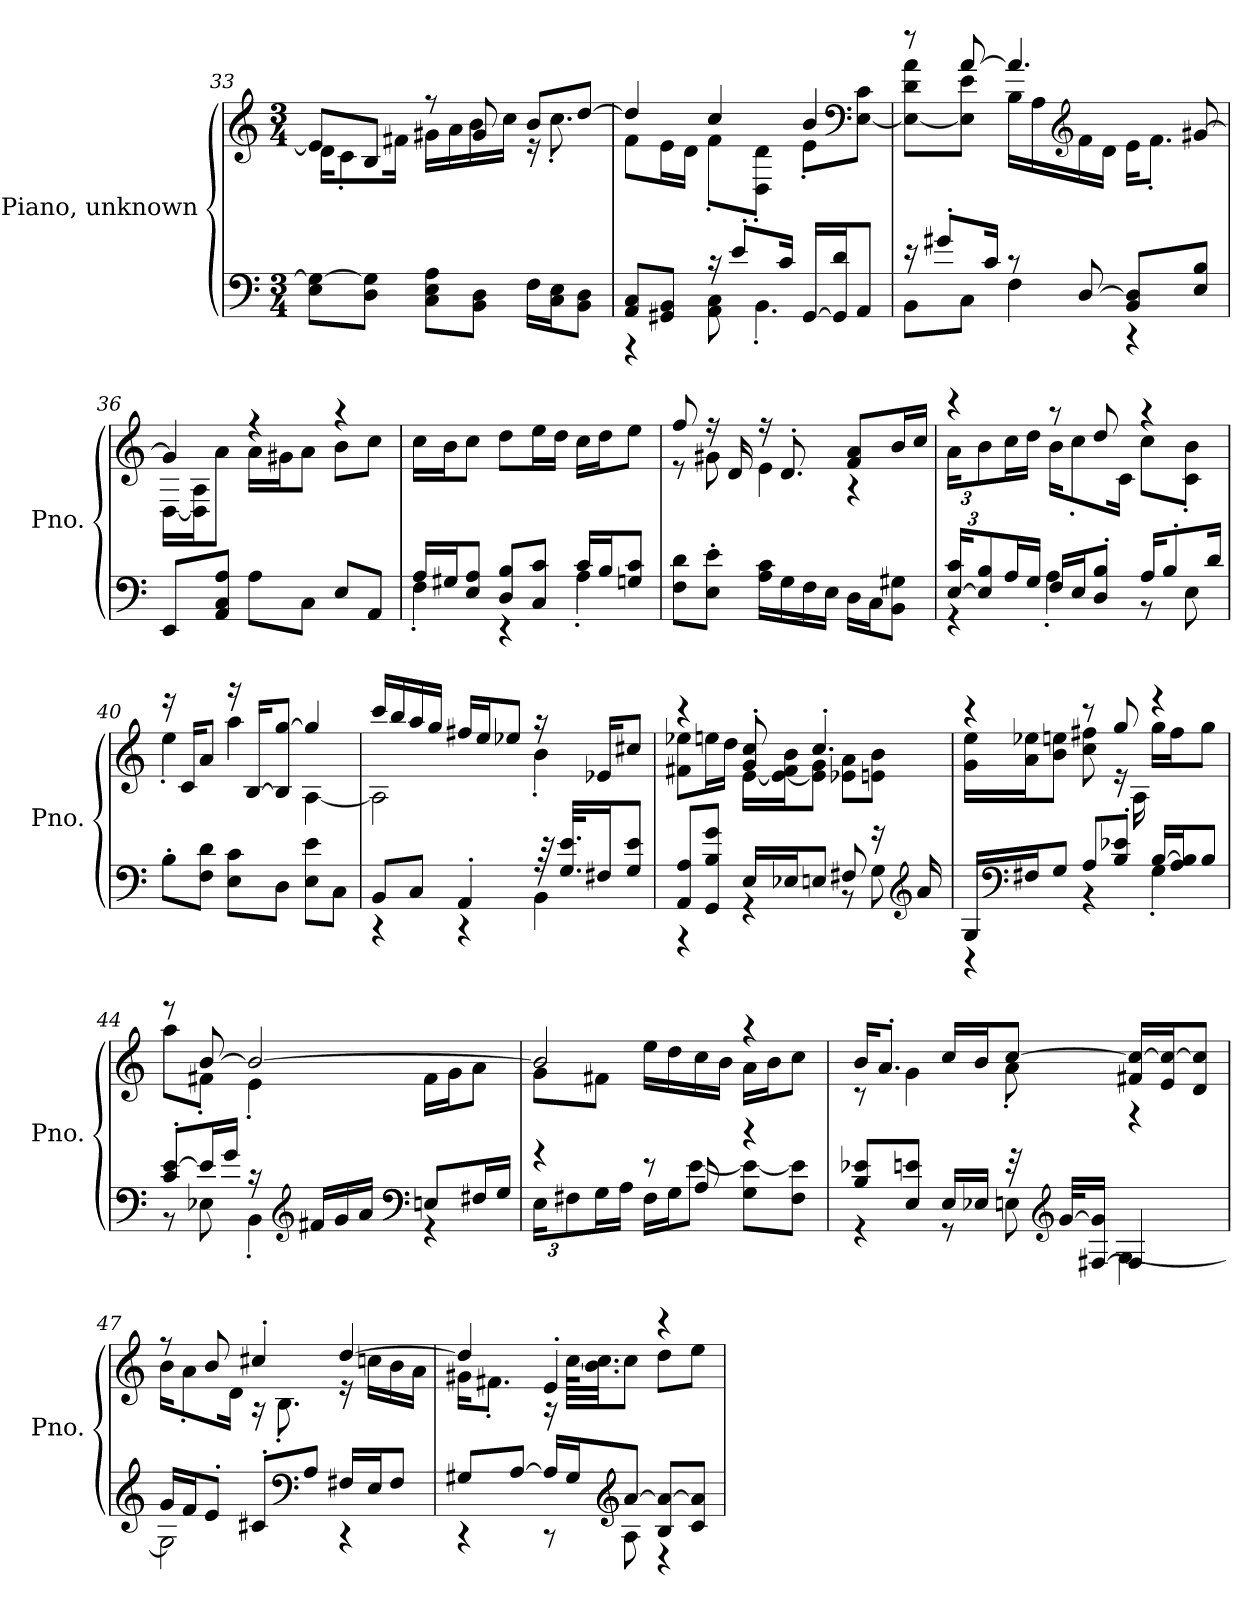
**kern	**kern
*part1	*part1
*staff2	*staff1
*I"Piano, unknown	*
*I'Pno.	*
*clefF4	*clefG2
*k[]	*k[]
*M3/4	*M3/4
=33	=33
*	*^
8E\ 8G#\_L	8e/L]	16d\KL
.	.	8c'\
8D\ 8G#\]J	8B/J	.
.	.	16f#X\Jk
8C\ 8E\ 8A\L	8r	16g#X\LL
.	.	16a\
8BB\ 8D\J	8g#/	16b\
.	.	16cc\JJ
16F\LL	8b/L	16r
16C\ 16E\J	.	8.cc'\
8BB\ 8D\J	[8dd/J	.
=34	=34	=34
*^	*	*
8AA/ 8C/L	4r	4dd/]	8f\L
8GG#X/ 8BB/J	.	.	16e\L
.	.	.	16d\JJ
16r	8AA\ 8C\	4cc/	8f'\L
8e'/L	.	.	.
.	4.BB'\	.	8D\' 8d\'J
16c/Jk	.	.	.
[16GG#/LL	.	4b/	8e'\L
16GG#/] 16d/J	.	.	.
*	*	*clefF4	*
8AA/J	.	.	[8E\ 8c\J
!!LO:LB:g=z	!!
=35	=35	=35	=35
16r	8BB\L	8r	8E\_ 8d\ 8a\L
8g#X'/L	.	.	.
.	8C\J	[8a/	8E\] 8e\J
16c/Jk	.	.	.
8r	4F\	4.a/]	16B\LL
.	.	.	16A\
*	*	*clefG2	*
[8D/	.	.	16f\
.	.	.	16d\JJ
8BB/ 8D/]L	4r	.	16e\KL
.	.	.	8.f'\J
8E/ 8B/J	.	[8g#X/	.
*v	*v	*	*
=36	=36	=36
8EE/L	4g#/]	[16D\LL
.	.	16D\] 16A\J
8AA/ 8C/ 8A/J	.	8a\J
8A\L	4r	16a\LL
.	.	16g#X\J
8C\J	.	8a\J
8E/L	4r	8b\L
8AA/J	.	8cc\J
*	*v	*v
=37	=37
*^	*
16A/LL	4F'\	16cc\LL
16G#X/J	.	16b\J
8E/ 8A/J	.	8cc\J
8D/ 8B/L	4r	8dd\L
8C/ 8c/J	.	16ee\L
.	.	16dd\JJ
16c/LL	4A'\	16cc\LL
16B/J	.	16dd\J
8Gn/ 8c/J	.	8ee\J
*v	*v	*
!!LO:PB:g=z
=38	=38
*	*^
8F\ 8d\L	8ff/	8r
8E\' 8e\'J	16r	8g#X\
.	16d/	.
16A\ 16c\LL	16r	4e\
16G\	8.d'/	.
16F\	.	.
16E\JJ	.	.
16D\LL	8f/ 8a/L	4r
16C\J	.	.
8BB\ 8G#X\J	16b/L	.
.	16cc/JJ	.
=39	=39	=39
*Xbrackettup	*	*Xbrackettup
*^	*	*
[24E/ 24c/KL	4r	4r	24a\KL
12E/] 12B/	.	.	12b\
16A/L	.	.	16cc\L
16G/JJ	.	.	16dd\JJ
16F/LL	4A'\	8r	16b\KL
16E/J	.	.	8cc'\
8D/' 8B/'J	.	8dd/	.
.	.	.	16c\Jk
16A/KL	8r	4r	8cc\L
8B'/	.	.	.
.	8E\	.	8c\' 8b\'J
16d/Jk	.	.	.
*v	*v	*	*
=40	=40	=40
8B'\L	16r	4ee'\
.	16c/KL	.
8F\ 8d\J	8a/J	.
8E\ 8c\L	16r	4aa\
.	[16B/KL	.
8D\J	8B/] [8gg/J	.
8E\ 8e\L	4gg/]	[4A\
8C\J	.	.
!!LO:LB:g=z	!!
=41	=41	=41
*^	*	*
8BB/L	4r	16ccc/LL	2A\]
.	.	16bb/	.
8C/J	.	16aa/	.
.	.	16gg/JJ	.
4AA'/	4r	16ff#X/LL	.
.	.	16ee/J	.
.	.	8ee-X/J	.
64r	4BB\	16r	4b'\
32.G/ 32.e/KLL	.	.	.
16F#X/J	.	16e-X/KL	.
8G/ 8e/J	.	8cc#X/J	.
=42	=42	=42	=42
8AA/ 8A/L	4r	4r	8f#X\ 8ee-X\L
8GG/ 8B/ 8g/J	.	.	16een\L
.	.	.	16dd\JJ
16E/LL	4r	8g/' 8cc/'	[16e\LL
16E-X/J	.	.	16e\_ 16f#\ 16b\J
8En/J	.	4.cc'/	8e\] 8g\J
8F#X/	8r	.	8e-X\ 8a\L
16r	8G\	.	8en\ 8b\J
*clefG2	*	*	*
16a/	.	.	.
!!LO:LB:g=z	!!
=43	=43	=43	=43
16G/LL	4r	4r	16g\ 16ee\LL
*clefF4	*	*	*
16F#X/J	.	.	16a\ 16ee-X\J
8G/J	.	.	8b\ 8een\J
8A/L	4r	8r	8cc\ 8ff#X\
8B/' 8e-X/'J	.	8gg/	16r
.	.	.	16A\
[16B/LL	4G'\	4r	16gg\LL
16A/ 16B/]J	.	.	16ff#\J
8B/J	.	.	8gg\J
=44	=44	=44	=44
8c/' [8e/'L	8r	8r	8aa\L
16e/L]	8E-X\	[8b/	8f#X'\J
16g/JJ	.	.	.
16r	4BB'\	2b/_	4e'\
*clefG2	*	*	*
16f#X/LL	.	.	.
16g/	.	.	.
16a/JJ	.	.	.
*clefF4	*	*	*
8En/L	4r	.	16f#\LL
.	.	.	16g\J
16F#X/L	.	.	8a\J
16G/JJ	.	.	.
=45	=45	=45	=45
4r	24E\KL	2b/]	8g\L
.	12F#X\	.	.
.	16G\L	.	8f#X\J
.	16A\JJ	.	.
8r	16F#\LL	.	16ee\LL
.	16G\J	.	16dd\
8A/	[8e\J	.	16cc\
.	.	.	16b\JJ
4r	8G\ 8e\_L	4r	16a\LL
.	.	.	16b\J
.	8F#\ 8e\]J	.	8cc\J
!!LO:LB:g=z	!!
=46	=46	=46	=46
8B/ 8e-X/L	4r	16b/KL	8r
.	.	8.a'/J	.
8E/ 8en/J	.	.	4g\
16E/LL	8r	16cc/LL	.
16E-X/JJ	.	16b/J	.
32r	8En\	[8cc/J	8a'\
*clefG2	*	*	*
[32g/KLL	.	.	.
[16F#X/ 16g/]JJ	.	.	.
4F#/]	[4G\	16f#X/ 16cc/_LL	4r
.	.	16e/ 16cc/_J	.
.	.	8d/ 8cc/]J	.
=47	=47	=47	=47
16g/LL	2G\]	8r	16b\KL
16f/J	.	.	8a'\
8e'/J	.	8b/	.
.	.	.	16d\Jk
8c#X'/L	.	4cc#X'/	16r
.	.	.	8.B'\
*clefF4	*	*	*
8A/J	.	.	.
16F#X/LL	4r	[4dd/	16r
16E/J	.	.	16ccn\LL
8F#/J	.	.	16b\
.	.	.	16a\JJ
=48	=48	=48	=48
8G#X/L	4r	4dd/]	16g#X\KL
.	.	.	8.f#X'\J
[8A/J	.	.	.
16A/LL]	8r	4e'/	16r
16G#/J	.	.	[64cc\KLLL
.	.	.	32.b\ 32.cc\]JJ
*clefG2	*	*	*
[8a/J	8A\	.	8cc\J
8B/ 8a/_L	4r	4r	8dd\L
8c/ 8a/]J	.	.	8ee\J
*v	*v	*	*
*	*v	*v
=	=
*-	*-
